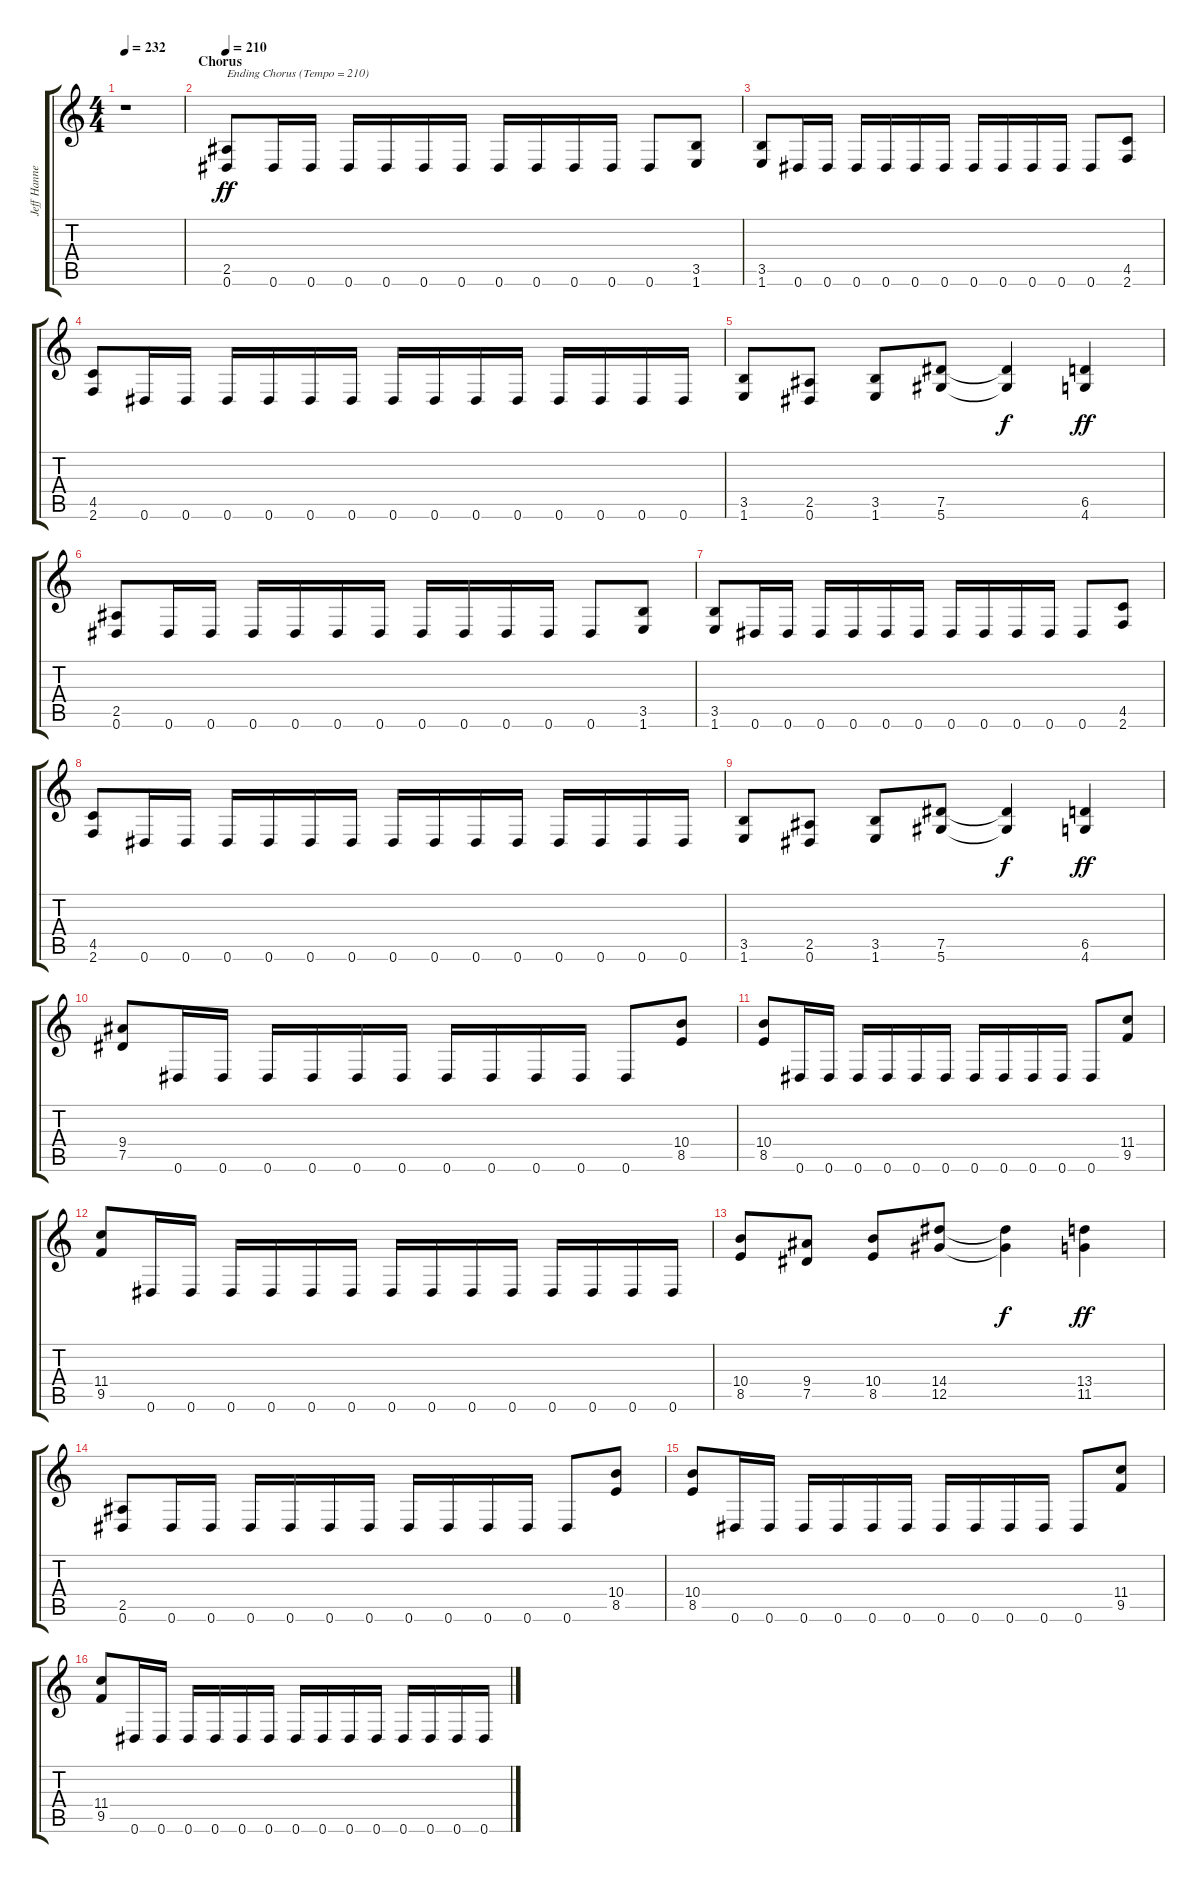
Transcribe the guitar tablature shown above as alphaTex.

\track ("Jeff Hanneman" "Jeff Hanne") {instrument distortionguitar}
\staff {score tabs}
\tuning (Eb4 Bb3 Gb3 Db3 Ab2 Eb2) {hide}
\ts (4 4)
\tempo 232
\clef g2
\ks c
r.1{dy f} |
\section ("" "Chorus")
\tempo 210
(2.5 0.6).8{txt "Ending Chorus (Tempo = 210)" dy ff volume 14} 0.6.16 0.6.16 0.6.16 0.6.16 0.6.16 0.6.16 0.6.16 0.6.16 0.6.16 0.6.16 0.6.8 (3.5 1.6).8 |
(3.5 1.6).8 0.6.16 0.6.16 0.6.16 0.6.16 0.6.16 0.6.16 0.6.16 0.6.16 0.6.16 0.6.16 0.6.8 (4.5 2.6).8 |
(4.5 2.6).8 0.6.16 0.6.16 0.6.16 0.6.16 0.6.16 0.6.16 0.6.16 0.6.16 0.6.16 0.6.16 0.6.16 0.6.16 0.6.16 0.6.16 |
(3.5 1.6).8 (2.5 0.6).8 (3.5 1.6).8 (7.5 5.6).8 (7.5{t} 5.6{t}).4{dy f} (6.5 4.6).4{dy ff} |
(2.5 0.6).8 0.6.16 0.6.16 0.6.16 0.6.16 0.6.16 0.6.16 0.6.16 0.6.16 0.6.16 0.6.16 0.6.8 (3.5 1.6).8 |
(3.5 1.6).8 0.6.16 0.6.16 0.6.16 0.6.16 0.6.16 0.6.16 0.6.16 0.6.16 0.6.16 0.6.16 0.6.8 (4.5 2.6).8 |
(4.5 2.6).8 0.6.16 0.6.16 0.6.16 0.6.16 0.6.16 0.6.16 0.6.16 0.6.16 0.6.16 0.6.16 0.6.16 0.6.16 0.6.16 0.6.16 |
(3.5 1.6).8 (2.5 0.6).8 (3.5 1.6).8 (7.5 5.6).8 (7.5{t} 5.6{t}).4{dy f} (6.5 4.6).4{dy ff} |
(9.4 7.5).8 0.6.16 0.6.16 0.6.16 0.6.16 0.6.16 0.6.16 0.6.16 0.6.16 0.6.16 0.6.16 0.6.8 (10.4 8.5).8 |
(10.4 8.5).8 0.6.16 0.6.16 0.6.16 0.6.16 0.6.16 0.6.16 0.6.16 0.6.16 0.6.16 0.6.16 0.6.8 (11.4 9.5).8 |
(11.4 9.5).8 0.6.16 0.6.16 0.6.16 0.6.16 0.6.16 0.6.16 0.6.16 0.6.16 0.6.16 0.6.16 0.6.16 0.6.16 0.6.16 0.6.16 |
(10.4 8.5).8 (9.4 7.5).8 (10.4 8.5).8 (14.4 12.5).8 (14.4{t} 12.5{t}).4{dy f} (13.4 11.5).4{dy ff} |
(2.5 0.6).8 0.6.16 0.6.16 0.6.16 0.6.16 0.6.16 0.6.16 0.6.16 0.6.16 0.6.16 0.6.16 0.6.8 (10.4 8.5).8 |
(10.4 8.5).8 0.6.16 0.6.16 0.6.16 0.6.16 0.6.16 0.6.16 0.6.16 0.6.16 0.6.16 0.6.16 0.6.8 (11.4 9.5).8 |
(11.4 9.5).8 0.6.16 0.6.16 0.6.16 0.6.16 0.6.16 0.6.16 0.6.16 0.6.16 0.6.16 0.6.16 0.6.16 0.6.16 0.6.16 0.6.16
